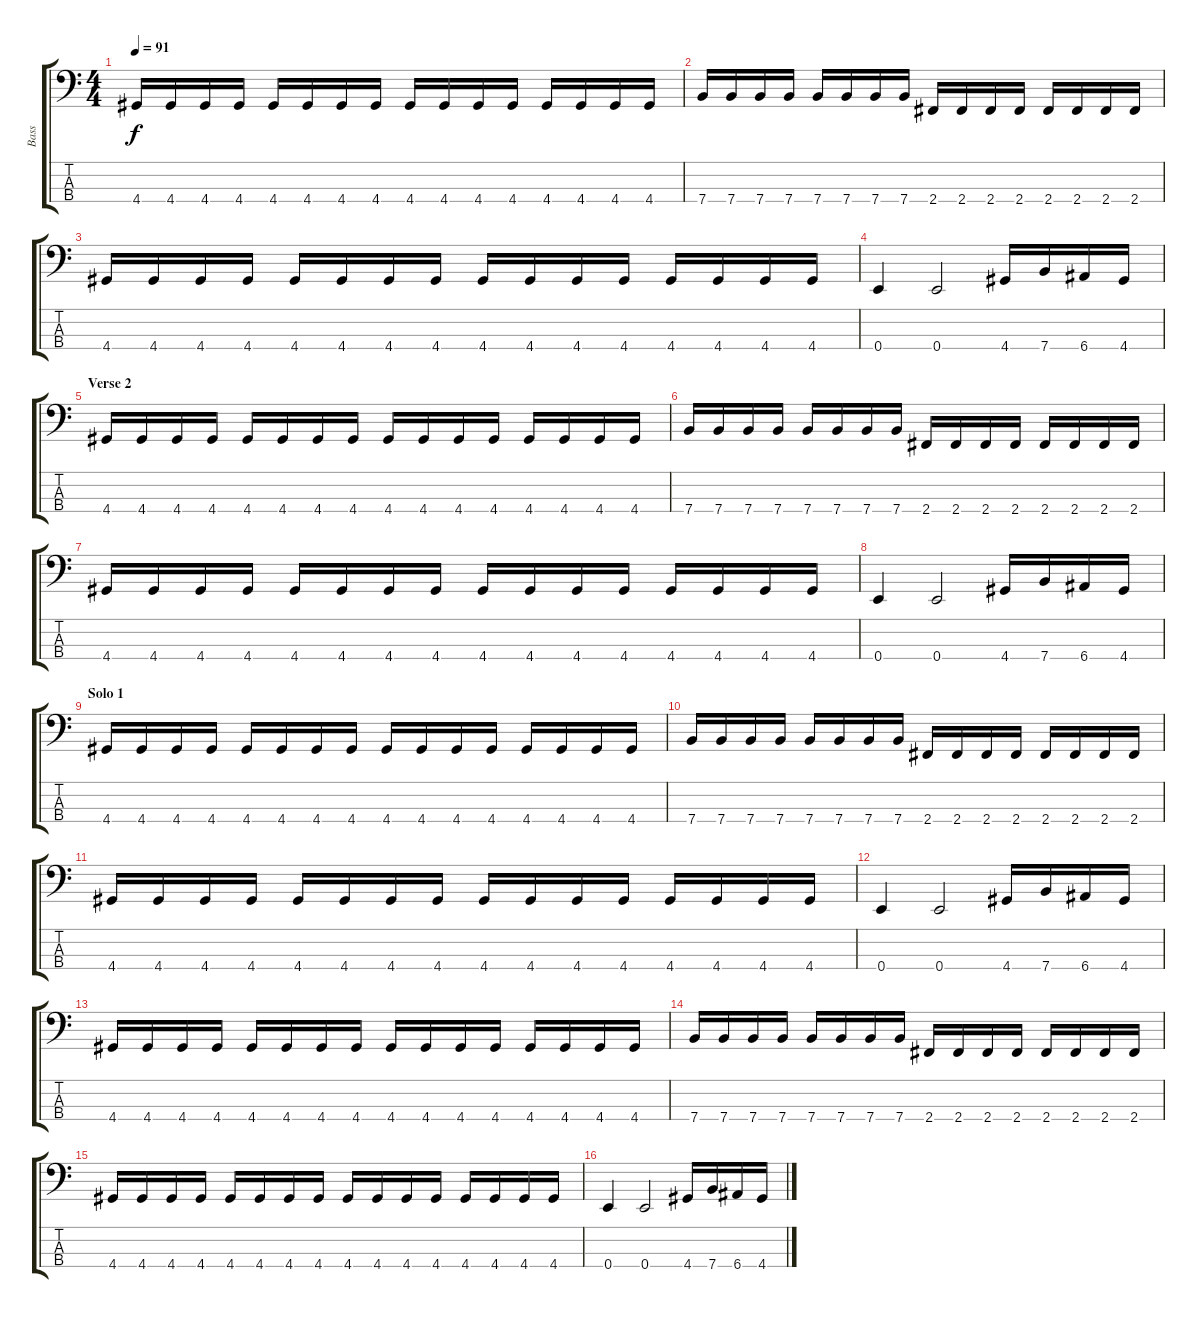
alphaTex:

\track ("Bass" "Bass") {instrument electricbasspick}
\staff {score tabs}
\tuning (G2 D2 A1 E1) {hide}
\ts (4 4)
\tempo 91
\clef f4
\ks c
4.4.16{dy f} 4.4.16 4.4.16 4.4.16 4.4.16 4.4.16 4.4.16 4.4.16 4.4.16 4.4.16 4.4.16 4.4.16 4.4.16 4.4.16 4.4.16 4.4.16 |
7.4.16 7.4.16 7.4.16 7.4.16 7.4.16 7.4.16 7.4.16 7.4.16 2.4.16 2.4.16 2.4.16 2.4.16 2.4.16 2.4.16 2.4.16 2.4.16 |
4.4.16 4.4.16 4.4.16 4.4.16 4.4.16 4.4.16 4.4.16 4.4.16 4.4.16 4.4.16 4.4.16 4.4.16 4.4.16 4.4.16 4.4.16 4.4.16 |
0.4.4 0.4.2 4.4.16 7.4.16 6.4.16 4.4.16 |
\section ("" "Verse 2")
4.4.16 4.4.16 4.4.16 4.4.16 4.4.16 4.4.16 4.4.16 4.4.16 4.4.16 4.4.16 4.4.16 4.4.16 4.4.16 4.4.16 4.4.16 4.4.16 |
7.4.16 7.4.16 7.4.16 7.4.16 7.4.16 7.4.16 7.4.16 7.4.16 2.4.16 2.4.16 2.4.16 2.4.16 2.4.16 2.4.16 2.4.16 2.4.16 |
4.4.16 4.4.16 4.4.16 4.4.16 4.4.16 4.4.16 4.4.16 4.4.16 4.4.16 4.4.16 4.4.16 4.4.16 4.4.16 4.4.16 4.4.16 4.4.16 |
0.4.4 0.4.2 4.4.16 7.4.16 6.4.16 4.4.16 |
\section ("" "Solo 1")
4.4.16 4.4.16 4.4.16 4.4.16 4.4.16 4.4.16 4.4.16 4.4.16 4.4.16 4.4.16 4.4.16 4.4.16 4.4.16 4.4.16 4.4.16 4.4.16 |
7.4.16 7.4.16 7.4.16 7.4.16 7.4.16 7.4.16 7.4.16 7.4.16 2.4.16 2.4.16 2.4.16 2.4.16 2.4.16 2.4.16 2.4.16 2.4.16 |
4.4.16 4.4.16 4.4.16 4.4.16 4.4.16 4.4.16 4.4.16 4.4.16 4.4.16 4.4.16 4.4.16 4.4.16 4.4.16 4.4.16 4.4.16 4.4.16 |
0.4.4 0.4.2 4.4.16 7.4.16 6.4.16 4.4.16 |
4.4.16 4.4.16 4.4.16 4.4.16 4.4.16 4.4.16 4.4.16 4.4.16 4.4.16 4.4.16 4.4.16 4.4.16 4.4.16 4.4.16 4.4.16 4.4.16 |
7.4.16 7.4.16 7.4.16 7.4.16 7.4.16 7.4.16 7.4.16 7.4.16 2.4.16 2.4.16 2.4.16 2.4.16 2.4.16 2.4.16 2.4.16 2.4.16 |
4.4.16 4.4.16 4.4.16 4.4.16 4.4.16 4.4.16 4.4.16 4.4.16 4.4.16 4.4.16 4.4.16 4.4.16 4.4.16 4.4.16 4.4.16 4.4.16 |
0.4.4 0.4.2 4.4.16 7.4.16 6.4.16 4.4.16
